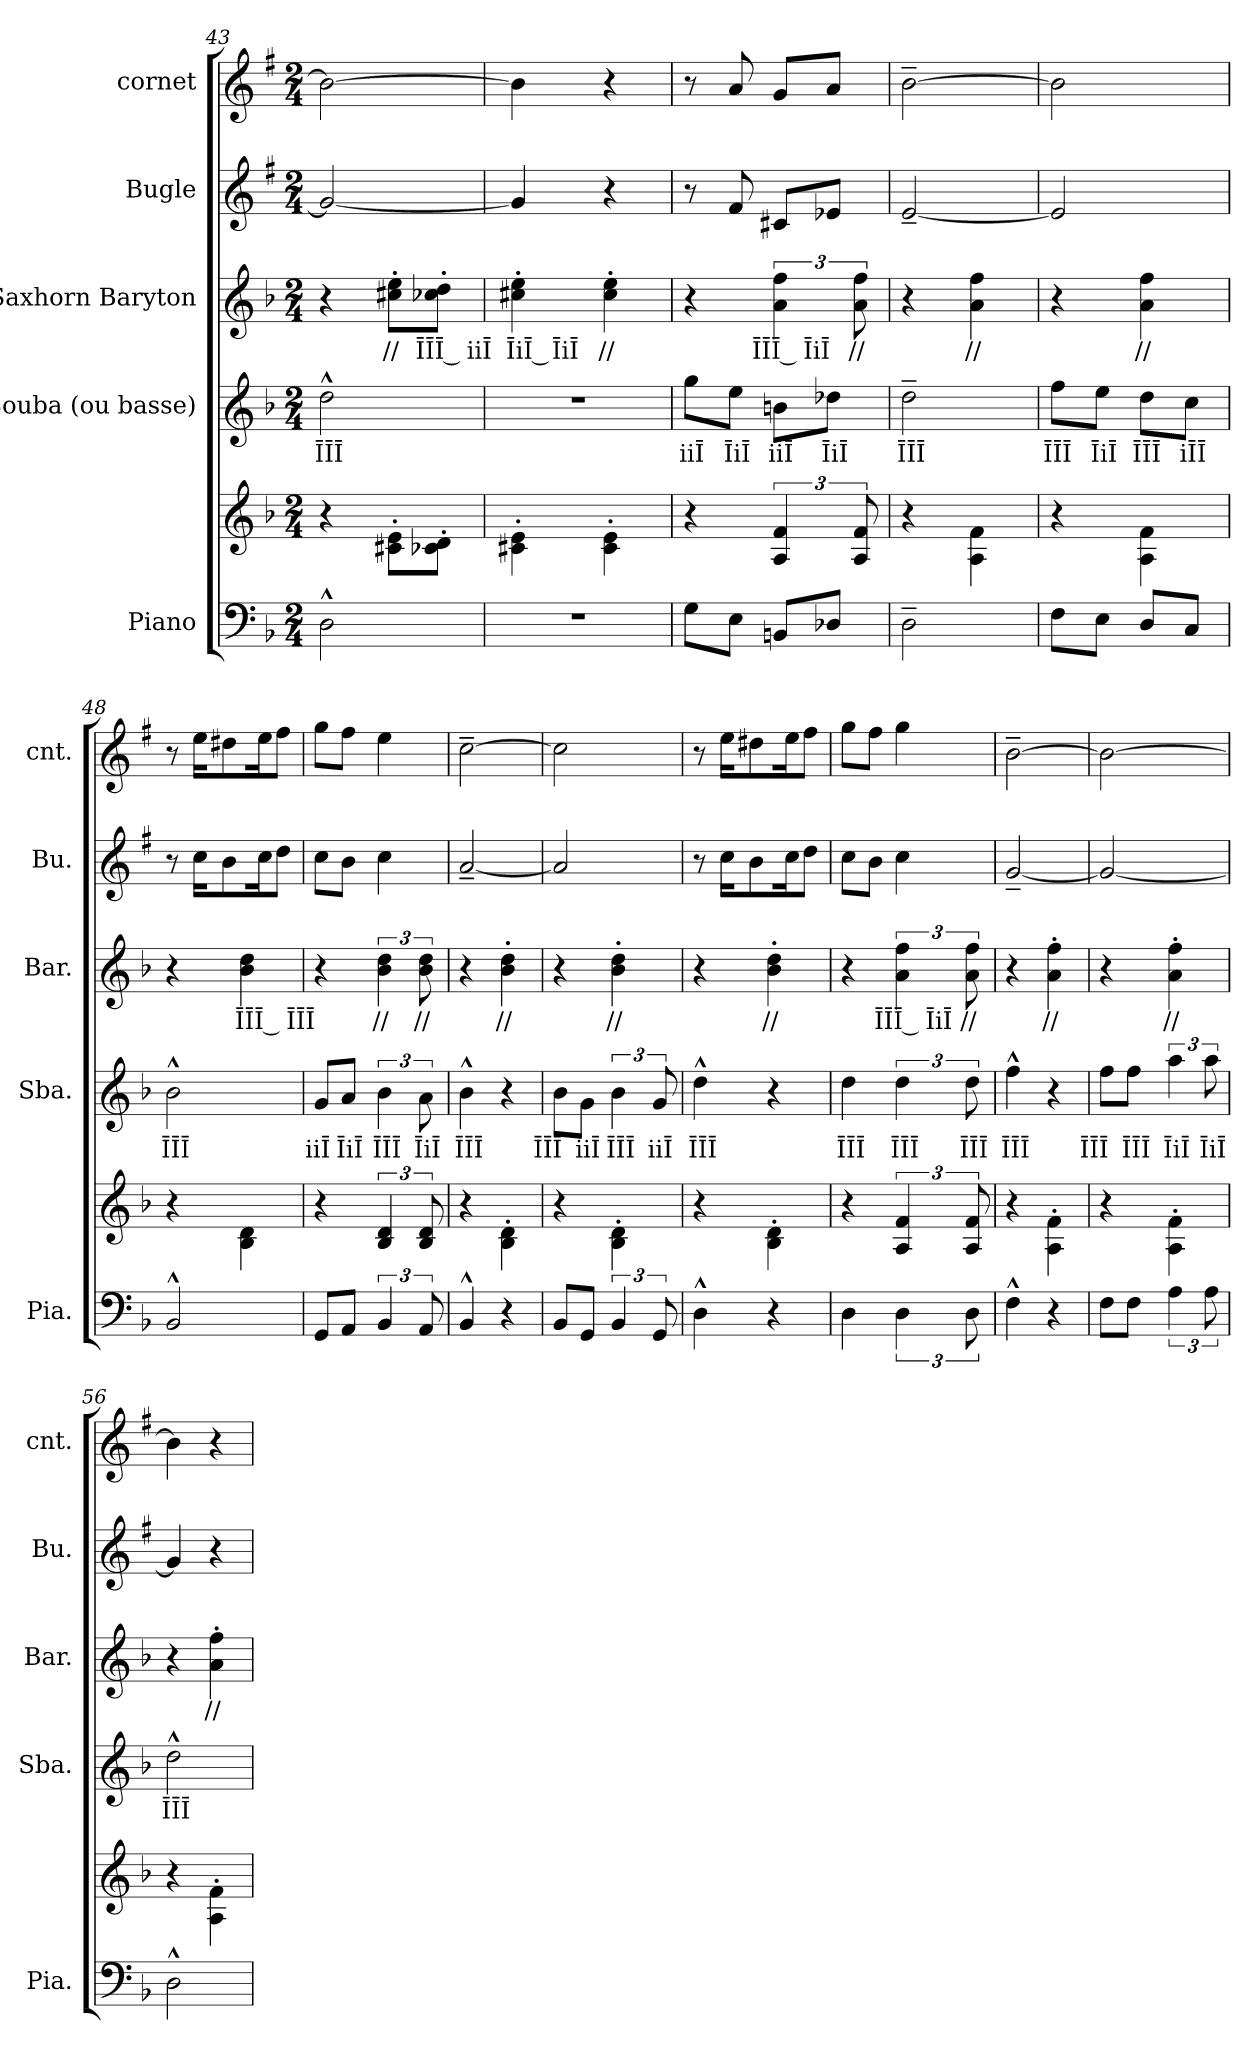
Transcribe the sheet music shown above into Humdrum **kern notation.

**kern	**kern	**kern	**text	**kern	**text	**kern	**kern
*part5	*part5	*part4	*part4	*part3	*part3	*part2	*part1
*staff6	*staff5	*staff4	*staff4	*staff3	*staff3	*staff2	*staff1
*I"Piano	*	*I"Souba (ou basse)	*	*I"Saxhorn Baryton	*	*I"Bugle	*I"cornet
*I'Pia.	*	*I'Sba.	*	*I'Bar.	*	*I'Bu.	*I'cnt.
*clefF4	*clefG2	*clefG2	*	*clefG2	*	*clefG2	*clefG2
*	*	*ITrd15c26	*	*ITrd8c14	*	*ITrd1c2	*ITrd1c2
*k[b-]	*k[b-]	*k[b-]	*	*k[b-]	*	*k[b-]	*k[b-]
*M2/4	*M2/4	*M2/4	*	*M2/4	*	*M2/4	*M2/4
=43	=43	=43	=43	=43	=43	=43	=43
!	!	!	!LO:LY:b	!	!	!	!
2D^^\	4r	2D^^\	ĪĪĪ	4r	.	2f/_	2a\_
!	!	!	!	!	!LO:LY:b	!	!
.	8c#X\' 8e\'L	.	.	8c#X\' 8e\'L	//	.	.
!	!	!	!	!	!LO:LY:b	!	!
.	8c-X\' 8d\'J	.	.	8c-X\' 8d\'J	ĪĪĪ iiĪ	.	.
!!LO:LB:g=z
=44	=44	=44	=44	=44	=44	=44	=44
!	!	!	!	!	!LO:LY:b	!	!
2r	4c#X\' 4e\'	2r	.	4c#X\' 4e\'	ĪiĪ ĪiĪ	4f/]	4a\]
!	!	!	!	!	!LO:LY:b	!	!
.	4c#\' 4e\'	.	.	4c#\' 4e\'	//	4r	4r
=45	=45	=45	=45	=45	=45	=45	=45
!	!	!	!LO:LY:b	!	!	!	!
8G\L	4r	8G\L	iiĪ	4r	.	8r	8r
!	!	!	!LO:LY:b	!	!	!	!
8E\J	.	8E\J	ĪiĪ	.	.	8e/	8g/
!	!	!	!LO:LY:b	!	!LO:LY:b	!	!
8BBn/L	6A/ 6f/	8BBn\L	iiĪ	6A\ 6f\	ĪĪĪ ĪiĪ	8Bn/L	8f/L
!	!	!	!LO:LY:b	!	!	!	!
8D-X/J	.	8D-X\J	ĪiĪ	.	.	8d-X/J	8g/J
!	!	!	!	!	!LO:LY:b	!	!
.	12A/ 12f/	.	.	12A\ 12f\	//	.	.
=46	=46	=46	=46	=46	=46	=46	=46
!	!	!	!LO:LY:b	!	!	!	!
2D~\	4r	2D~\	ĪĪĪ	4r	.	[2d~/	[2a~\
!	!	!	!	!	!LO:LY:b	!	!
.	4A\ 4f\	.	.	4A\ 4f\	//	.	.
=47	=47	=47	=47	=47	=47	=47	=47
!	!	!	!LO:LY:b	!	!	!	!
8F\L	4r	8F\L	ĪĪĪ	4r	.	2d/]	2a\]
!	!	!	!LO:LY:b	!	!	!	!
8E\J	.	8E\J	ĪiĪ	.	.	.	.
!	!	!	!LO:LY:b	!	!LO:LY:b	!	!
8D/L	4A\ 4f\	8D\L	ĪĪĪ	4A\ 4f\	//	.	.
!	!	!	!LO:LY:b	!	!	!	!
8C/J	.	8C\J	iĪĪ	.	.	.	.
=48	=48	=48	=48	=48	=48	=48	=48
!	!	!	!LO:LY:b	!	!	!	!
2BB-^^/	4r	2BB-^^\	ĪĪĪ	4r	.	8r	8r
.	.	.	.	.	.	16b-\KL	16dd\KL
.	.	.	.	.	.	8a\	8cc#X\
!	!	!	!	!	!LO:LY:b	!	!
.	4B-\ 4d\	.	.	4B-\ 4d\	ĪĪĪ ĪĪĪ	.	.
.	.	.	.	.	.	16b-\K	16dd\K
.	.	.	.	.	.	8cc\J	8ee\J
=49	=49	=49	=49	=49	=49	=49	=49
!	!	!	!LO:LY:b	!	!	!	!
8GG/L	4r	8GG/L	iiĪ	4r	.	8b-\L	8ff\L
!	!	!	!LO:LY:b	!	!	!	!
8AA/J	.	8AA/J	ĪiĪ	.	.	8a\J	8ee\J
!	!	!	!LO:LY:b	!	!LO:LY:b	!	!
6BB-/	6B-/ 6d/	6BB-\	ĪĪĪ	6B-\ 6d\	//	4b-\	4dd\
!	!	!	!LO:LY:b	!	!LO:LY:b	!	!
12AA/	12B-/ 12d/	12AA\	ĪiĪ	12B-\ 12d\	//	.	.
=50	=50	=50	=50	=50	=50	=50	=50
!	!	!	!LO:LY:b	!	!	!	!
4BB-^^/	4r	4BB-^^\	ĪĪĪ	4r	.	[2g~/	[2b-~\
!	!	!	!	!	!LO:LY:b	!	!
4r	4B-\' 4d\'	4r	.	4B-\' 4d\'	//	.	.
=51	=51	=51	=51	=51	=51	=51	=51
!	!	!	!LO:LY:b	!	!	!	!
8BB-/L	4r	8BB-\L	ĪĪĪ	4r	.	2g/]	2b-\]
!	!	!	!LO:LY:b	!	!	!	!
8GG/J	.	8GG\J	iiĪ	.	.	.	.
!	!	!	!LO:LY:b	!	!LO:LY:b	!	!
6BB-/	4B-\' 4d\'	6BB-\	ĪĪĪ	4B-\' 4d\'	//	.	.
!	!	!	!LO:LY:b	!	!	!	!
12GG/	.	12GG/	iiĪ	.	.	.	.
!!LO:PB:g=z
=52	=52	=52	=52	=52	=52	=52	=52
!	!	!	!LO:LY:b	!	!	!	!
4D^^\	4r	4D^^\	ĪĪĪ	4r	.	8r	8r
.	.	.	.	.	.	16b-\KL	16dd\KL
.	.	.	.	.	.	8a\	8cc#X\
!	!	!	!	!	!LO:LY:b	!	!
4r	4B-\' 4d\'	4r	.	4B-\' 4d\'	//	.	.
.	.	.	.	.	.	16b-\K	16dd\K
.	.	.	.	.	.	8cc\J	8ee\J
=53	=53	=53	=53	=53	=53	=53	=53
!	!	!	!LO:LY:b	!	!	!	!
4D\	4r	4D\	ĪĪĪ	4r	.	8b-\L	8ff\L
.	.	.	.	.	.	8a\J	8ee\J
!	!	!	!LO:LY:b	!	!LO:LY:b	!	!
6D\	6A/ 6f/	6D\	ĪĪĪ	6A\ 6f\	ĪĪĪ ĪiĪ	4b-\	4ff\
!	!	!	!LO:LY:b	!	!LO:LY:b	!	!
12D\	12A/ 12f/	12D\	ĪĪĪ	12A\ 12f\	//	.	.
=54	=54	=54	=54	=54	=54	=54	=54
!	!	!	!LO:LY:b	!	!	!	!
4F^^\	4r	4F^^\	ĪĪĪ	4r	.	[2f~/	[2a~\
!	!	!	!	!	!LO:LY:b	!	!
4r	4A\' 4f\'	4r	.	4A\' 4f\'	//	.	.
=55	=55	=55	=55	=55	=55	=55	=55
!	!	!	!LO:LY:b	!	!	!	!
8F\L	4r	8F\L	ĪĪĪ	4r	.	2f/_	2a\_
!	!	!	!LO:LY:b	!	!	!	!
8F\J	.	8F\J	ĪĪĪ	.	.	.	.
!	!	!	!LO:LY:b	!	!LO:LY:b	!	!
6A\	4A\' 4f\'	6A\	ĪiĪ	4A\' 4f\'	//	.	.
!	!	!	!LO:LY:b	!	!	!	!
12A\	.	12A\	ĪiĪ	.	.	.	.
=56	=56	=56	=56	=56	=56	=56	=56
!	!	!	!LO:LY:b	!	!	!	!
2D^^\	4r	2D^^\	ĪĪĪ	4r	.	4f/]	4a\]
!	!	!	!	!	!LO:LY:b	!	!
.	4A\' 4f\'	.	.	4A\' 4f\'	//	4r	4r
=	=	=	=	=	=	=	=
*-	*-	*-	*-	*-	*-	*-	*-
